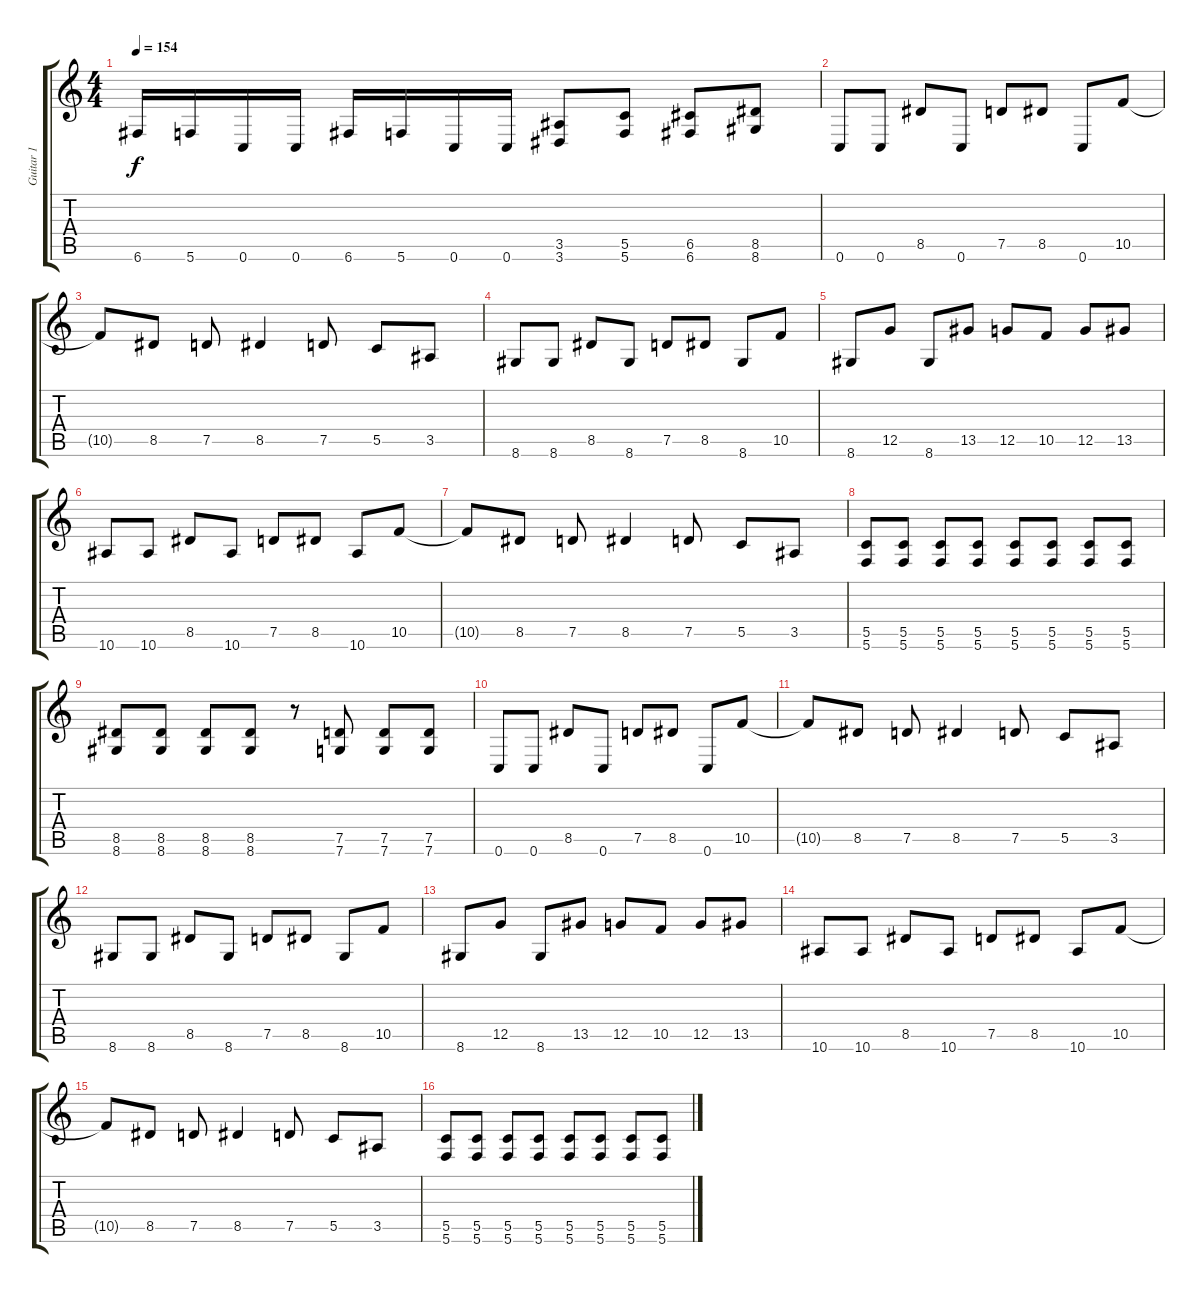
\track ("Guitar 1" "Guitar 1") {mute instrument distortionguitar bank 255}
\staff {score tabs}
\tuning (D4 A3 F3 C3 G2 C2) {hide}
\ts (4 4)
\tempo 154
\clef g2
\ks c
6.6.16{dy f} 5.6.16 0.6.16 0.6.16 6.6.16 5.6.16 0.6.16 0.6.16 (3.5 3.6).8 (5.5 5.6).8 (6.5 6.6).8 (8.5 8.6).8 |
0.6.8 0.6.8 8.5.8 0.6.8 7.5.8 8.5.8 0.6.8 10.5.8 |
10.5{t}.8 8.5.8 7.5.8 8.5.4 7.5.8 5.5.8 3.5.8 |
8.6.8 8.6.8 8.5.8 8.6.8 7.5.8 8.5.8 8.6.8 10.5.8 |
8.6.8 12.5.8 8.6.8 13.5.8 12.5.8 10.5.8 12.5.8 13.5.8 |
10.6.8 10.6.8 8.5.8 10.6.8 7.5.8 8.5.8 10.6.8 10.5.8 |
10.5{t}.8 8.5.8 7.5.8 8.5.4 7.5.8 5.5.8 3.5.8 |
(5.5 5.6).8 (5.5 5.6).8 (5.5 5.6).8 (5.5 5.6).8 (5.5 5.6).8 (5.5 5.6).8 (5.5 5.6).8 (5.5 5.6).8 |
(8.5 8.6).8 (8.5 8.6).8 (8.5 8.6).8 (8.5 8.6).8 r.8 (7.5 7.6).8 (7.5 7.6).8 (7.5 7.6).8 |
0.6.8 0.6.8 8.5.8 0.6.8 7.5.8 8.5.8 0.6.8 10.5.8 |
10.5{t}.8 8.5.8 7.5.8 8.5.4 7.5.8 5.5.8 3.5.8 |
8.6.8 8.6.8 8.5.8 8.6.8 7.5.8 8.5.8 8.6.8 10.5.8 |
8.6.8 12.5.8 8.6.8 13.5.8 12.5.8 10.5.8 12.5.8 13.5.8 |
10.6.8 10.6.8 8.5.8 10.6.8 7.5.8 8.5.8 10.6.8 10.5.8 |
10.5{t}.8 8.5.8 7.5.8 8.5.4 7.5.8 5.5.8 3.5.8 |
(5.5 5.6).8 (5.5 5.6).8 (5.5 5.6).8 (5.5 5.6).8 (5.5 5.6).8 (5.5 5.6).8 (5.5 5.6).8 (5.5 5.6).8
